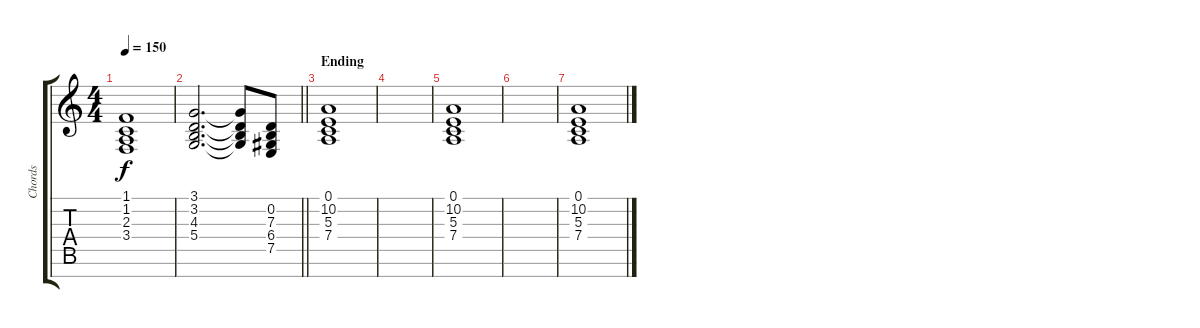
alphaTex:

\track ("Chords" "Chords") {instrument stringensemble1}
\staff {score tabs}
\tuning (E4 B3 G3 D3 A2 E2 B1) {hide}
\ts (4 4)
\tempo 150
\clef g2
\ks c
(1.1 1.2 2.3 3.4).1{dy f} |
\barLineRight lightlight
(3.1 3.2 4.3 5.4).2{d} (3.1{t} 3.2{t} 4.3{t} 5.4{t}).8 (0.2 7.3 6.4 7.5).8 |
\section ("" "Ending")
(0.1 10.2 5.3 7.4).1 |
|
(0.1 10.2 5.3 7.4).1 |
|
(0.1 10.2 5.3 7.4).1
